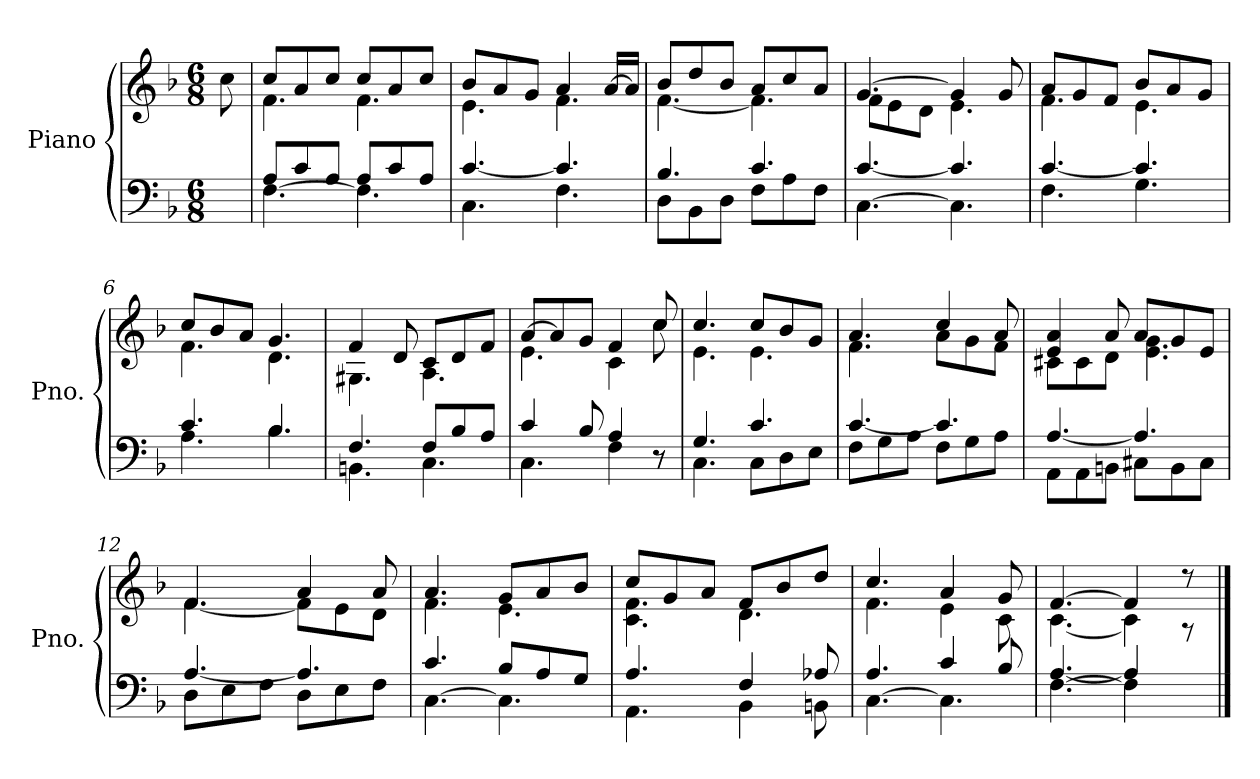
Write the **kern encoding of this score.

**kern	**kern
*part1	*part1
*staff2	*staff1
*I"Piano	*
*I'Pno.	*
*clefF4	*clefG2
*k[b-]	*k[b-]
*M6/8	*M6/8
=	=
8ryy	8cc\
=1	=1
*^	*^
*	*^	*	*
2.ryy	8A/L	[4.F\	8cc/L	4.f\
.	8c/	.	8a/	.
.	8A/J	.	8cc/J	.
.	8A/L	4.F\]	8cc/L	4.f\
.	8c/	.	8a/	.
.	8A/J	.	8cc/J	.
=2	=2	=2	=2	=2
2.ryy	[4.c/	4.C\	8b-/L	4.e\
.	.	.	8a/	.
.	.	.	8g/J	.
.	4.c/]	4.F\	4a/	4.f\
.	.	.	[16a/LL	.
.	.	.	16a/JJ]	.
=3	=3	=3	=3	=3
2.ryy	4.B-/	8D\L	8b-/L	[4.f\
.	.	8BB-\	8dd/	.
.	.	8D\J	8b-/J	.
.	4.c/	8F\L	8a/L	4.f\]
.	.	8A\	8cc/	.
.	.	8F\J	8a/J	.
=4	=4	=4	=4	=4
2.ryy	[4.c/	[4.C\	[4.g/	8f\L
.	.	.	.	8e\
.	.	.	.	8d\J
.	4.c/]	4.C\]	4g/]	4.e\
.	.	.	8g/	.
=5	=5	=5	=5	=5
2.ryy	[4.c/	4.F\	8a/L	4.f\
.	.	.	8g/	.
.	.	.	8f/J	.
.	4.c/]	4.G\	8b-/L	4.e\
.	.	.	8a/	.
.	.	.	8g/J	.
=6	=6	=6	=6	=6
2.ryy	4.c/	4.A\	8cc/L	4.f\
.	.	.	8b-/	.
.	.	.	8a/J	.
.	4.B-/	4.B-\	4.g/	4.d\
!!LO:LB:g=z	!!
=7	=7	=7	=7	=7
2.ryy	4.F/	4.BBn\	4f/	4.G#X\
.	.	.	8d/	.
.	8F/L	4.C\	8c/L	4.A\
.	8B-/	.	8d/	.
.	8A/J	.	8f/J	.
=8	=8	=8	=8	=8
2.ryy	4c/	4.C\	[8a/L	4.e\
.	.	.	8a/]	.
.	8B-/	.	8g/J	.
.	4A/	4F\	4f/	4c\
.	8r	8r	8cc/	8cc\
=9	=9	=9	=9	=9
2.ryy	4.G/	4.C\	4.cc/	4.e\
.	4.c/	8C\L	8cc/L	4.e\
.	.	8D\	8b-/	.
.	.	8E\J	8g/J	.
=10	=10	=10	=10	=10
2.ryy	[4.c/	8F\L	4.a/	4.f\
.	.	8G\	.	.
.	.	8A\J	.	.
.	4.c/]	8F\L	4cc/	8a\L
.	.	8G\	.	8g\
.	.	8A\J	8a/	8f\J
=11	=11	=11	=11	=11
2.ryy	[4.A/	8AA\L	4e/ 4a/	8c#X\L
.	.	8AA\	.	8c#\
.	.	8BBn\J	8a/	8d\J
.	4.A/]	8C#X\L	8a/L	4.e\ 4.g\
.	.	8BB\	8g/	.
.	.	8C#\J	8e/J	.
=12	=12	=12	=12	=12
2.ryy	[4.A/	8D\L	4.f/	[4.f\
.	.	8E\	.	.
.	.	8F\J	.	.
.	4.A/]	8D\L	4a/	8f\L]
.	.	8E\	.	8e\
.	.	8F\J	8a/	8d\J
!!LO:LB:g=z	!!
=13	=13	=13	=13	=13
2.ryy	4.c/	[4.C\	4.a/	4.f\
.	8B-/L	4.C\]	8g/L	4.e\
.	8A/	.	8a/	.
.	8G/J	.	8b-/J	.
=14	=14	=14	=14	=14
2.ryy	4.A/	4.AA\	8cc/L	4.c\ 4.f\
.	.	.	8g/	.
.	.	.	8a/J	.
.	4F/	4BB-\	8f/L	4.d\
.	.	.	8b-/	.
.	8A-X/	8BBn\	8dd/J	.
=15	=15	=15	=15	=15
2.ryy	4.A/	[4.C\	4.cc/	4.f\
.	4c/	4.C\]	4a/	4e\
.	8B-/	.	8g/	8c\
=16	=16	=16	=16	=16
2.ryy	[4.A/	[4.F\	[4.f/	[4.c\
.	4A/]	4F\]	4f/]	4c\]
.	8ryy	8ryy	8r	8r
*v	*v	*v	*	*
*	*v	*v
==	==
*-	*-
